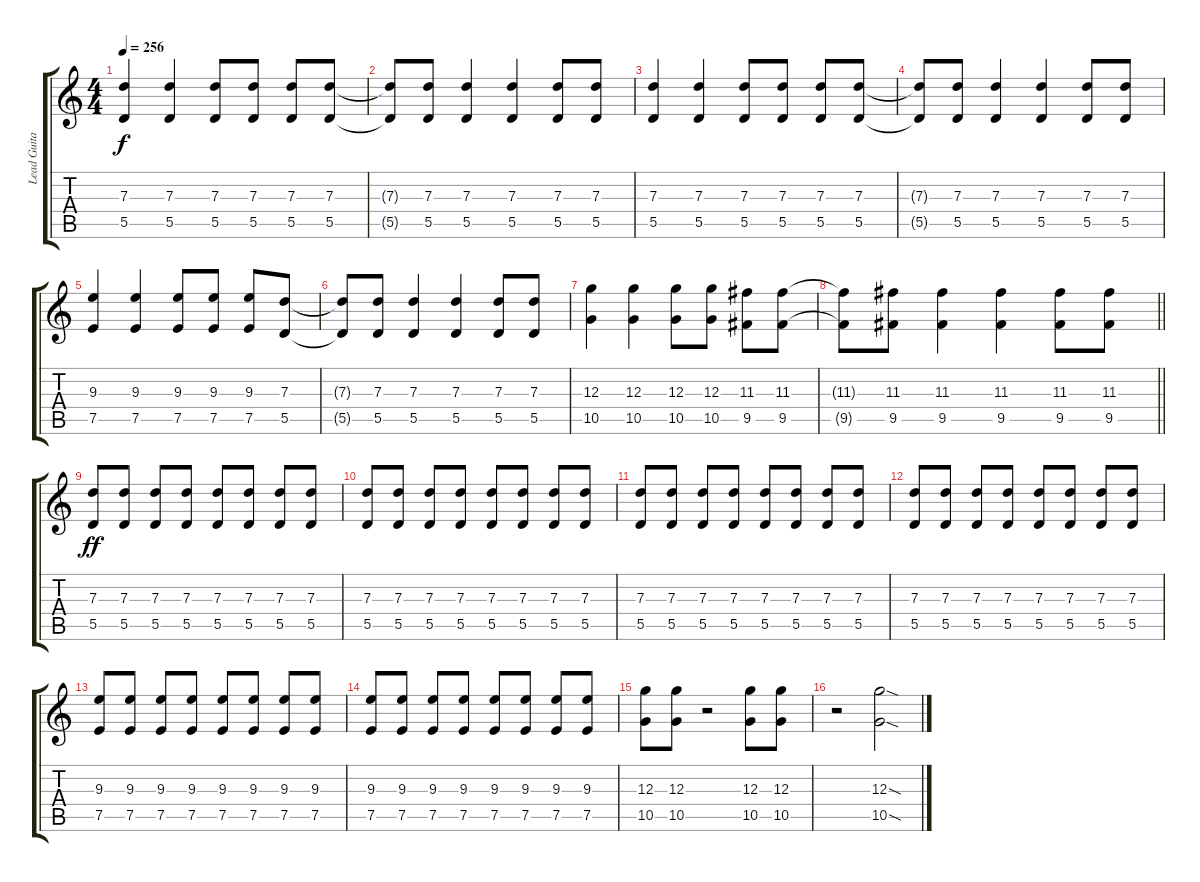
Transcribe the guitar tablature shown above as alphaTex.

\track ("Lead Guitar" "Lead Guita") {instrument electricguitarjazz}
\staff {score tabs}
\tuning (E4 B3 G3 D3 A2 E2) {hide}
\ts (4 4)
\tempo 256
\clef g2
\ks c
(7.3 5.5).4{dy f} (7.3 5.5).4 (7.3 5.5).8 (7.3 5.5).8 (7.3 5.5).8 (7.3 5.5).8 |
(7.3{t} 5.5{t}).8 (7.3 5.5).8 (7.3 5.5).4 (7.3 5.5).4 (7.3 5.5).8 (7.3 5.5).8 |
(7.3 5.5).4 (7.3 5.5).4 (7.3 5.5).8 (7.3 5.5).8 (7.3 5.5).8 (7.3 5.5).8 |
(7.3{t} 5.5{t}).8 (7.3 5.5).8 (7.3 5.5).4 (7.3 5.5).4 (7.3 5.5).8 (7.3 5.5).8 |
(9.3 7.5).4 (9.3 7.5).4 (9.3 7.5).8 (9.3 7.5).8 (9.3 7.5).8 (7.3 5.5).8 |
(7.3{t} 5.5{t}).8 (7.3 5.5).8 (7.3 5.5).4 (7.3 5.5).4 (7.3 5.5).8 (7.3 5.5).8 |
(12.3 10.5).4 (12.3 10.5).4 (12.3 10.5).8 (12.3 10.5).8 (11.3 9.5).8 (11.3 9.5).8 |
\barLineRight lightlight
(11.3{t} 9.5{t}).8 (11.3 9.5).8 (11.3 9.5).4 (11.3 9.5).4 (11.3 9.5).8 (11.3 9.5).8 |
(7.3 5.5).8{dy ff} (7.3 5.5).8 (7.3 5.5).8 (7.3 5.5).8 (7.3 5.5).8 (7.3 5.5).8 (7.3 5.5).8 (7.3 5.5).8 |
(7.3 5.5).8 (7.3 5.5).8 (7.3 5.5).8 (7.3 5.5).8 (7.3 5.5).8 (7.3 5.5).8 (7.3 5.5).8 (7.3 5.5).8 |
(7.3 5.5).8 (7.3 5.5).8 (7.3 5.5).8 (7.3 5.5).8 (7.3 5.5).8 (7.3 5.5).8 (7.3 5.5).8 (7.3 5.5).8 |
(7.3 5.5).8 (7.3 5.5).8 (7.3 5.5).8 (7.3 5.5).8 (7.3 5.5).8 (7.3 5.5).8 (7.3 5.5).8 (7.3 5.5).8 |
(9.3 7.5).8 (9.3 7.5).8 (9.3 7.5).8 (9.3 7.5).8 (9.3 7.5).8 (9.3 7.5).8 (9.3 7.5).8 (9.3 7.5).8 |
(9.3 7.5).8 (9.3 7.5).8 (9.3 7.5).8 (9.3 7.5).8 (9.3 7.5).8 (9.3 7.5).8 (9.3 7.5).8 (9.3 7.5).8 |
(12.3 10.5).8 (12.3 10.5).8 r.2 (12.3 10.5).8 (12.3 10.5).8 |
r.2 (12.3{sod} 10.5{sod}).2
